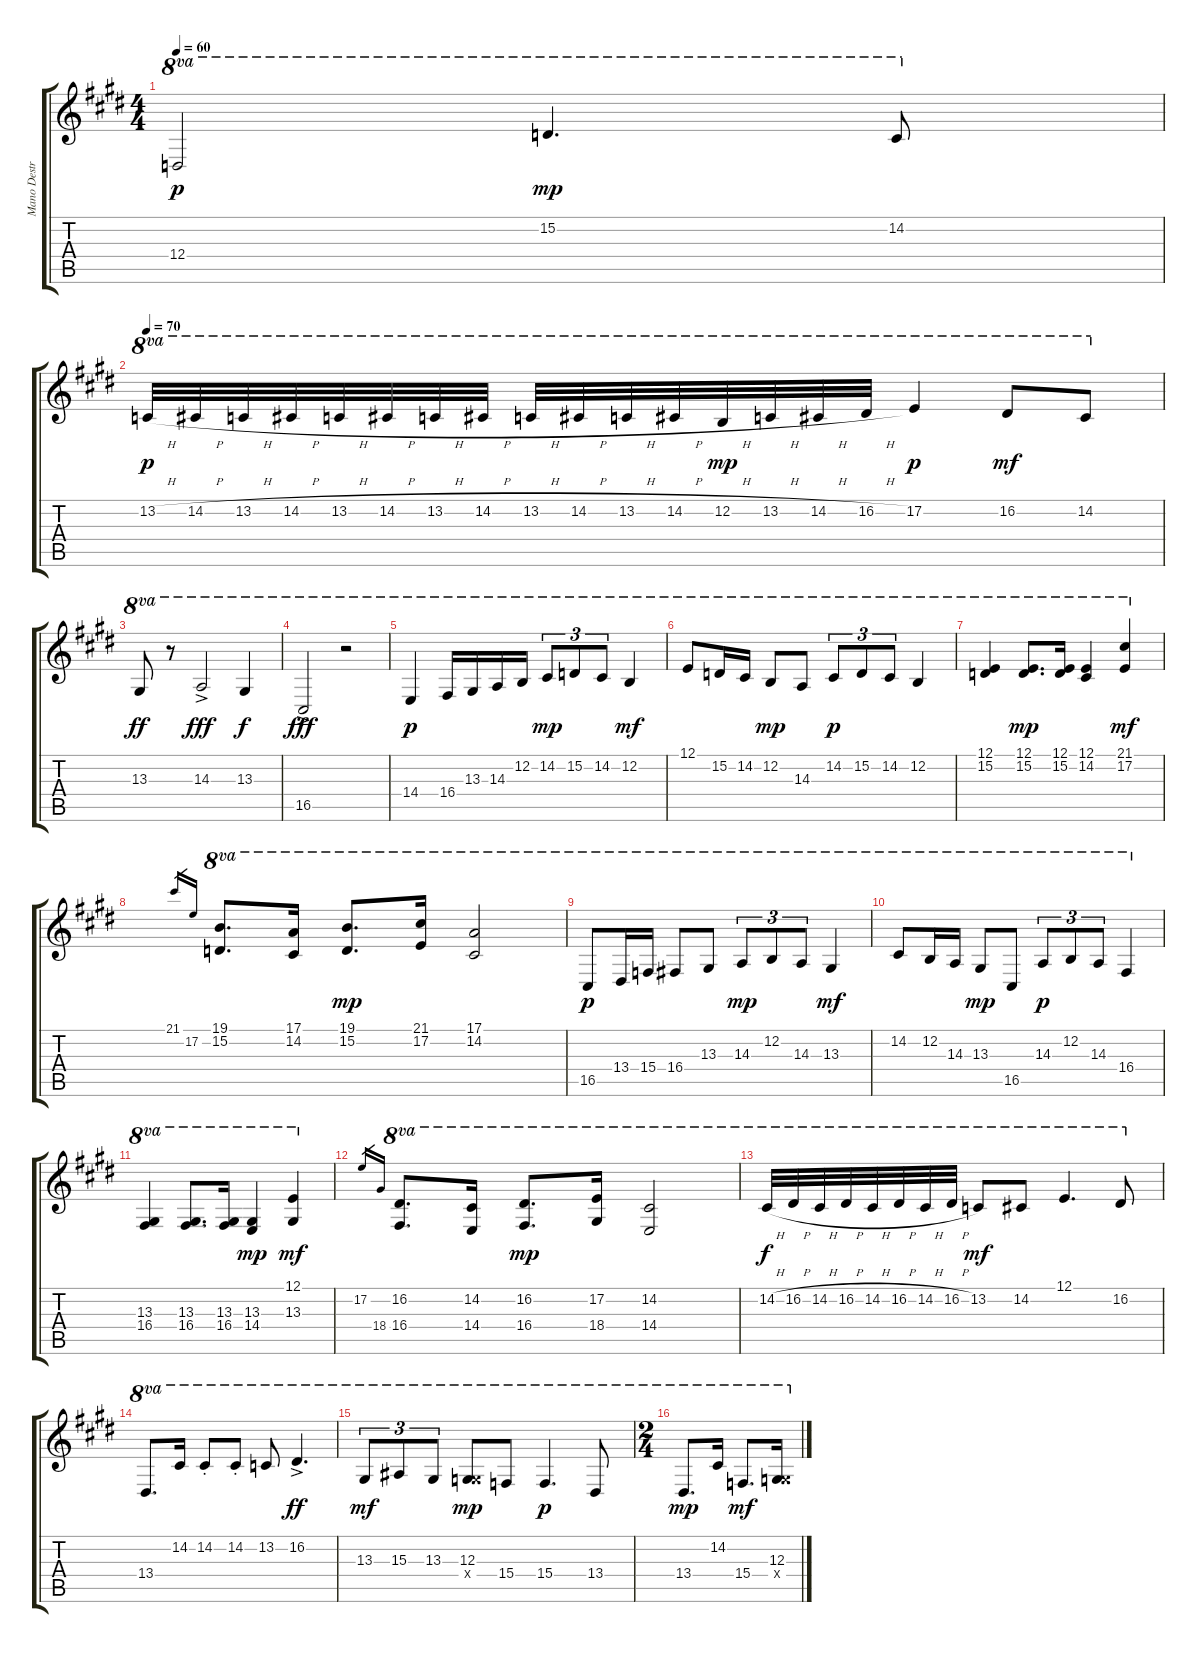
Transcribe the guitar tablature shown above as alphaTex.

\track ("Mano Destra" "Mano Destr") {instrument acousticgrandpiano}
\staff {score tabs}
\tuning (E4 B3 G3 D3 A2 E2) {hide}
\ts (4 4)
\tempo 60
\clef g2
\ks e
12.4.2{ot 8va dy p} 15.2.4{d ot 8va dy mp} 14.2.8{ot 8va} |
\tempo 70
13.2{h}.32{ot 8va dy p} 14.2{h}.32{ot 8va} 13.2{h}.32{ot 8va} 14.2{h}.32{ot 8va} 13.2{h}.32{ot 8va} 14.2{h}.32{ot 8va} 13.2{h}.32{ot 8va} 14.2{h}.32{ot 8va} 13.2{h}.32{ot 8va} 14.2{h}.32{ot 8va} 13.2{h}.32{ot 8va} 14.2{h}.32{ot 8va} 12.2{h}.32{ot 8va dy mp} 13.2{h}.32{ot 8va} 14.2{h}.32{ot 8va} 16.2{h}.32{ot 8va} 17.2.4{ot 8va dy p} 16.2.8{ot 8va dy mf} 14.2.8{ot 8va} |
13.3.8{ot 8va dy ff} r.8{ot 8va} 14.3{ac}.2{ot 8va dy fff} 13.3.4{ot 8va dy f} |
16.5{ac}.2{ot 8va dy fff} r.2{ot 8va} |
14.4.4{ot 8va dy p} 16.4.16{ot 8va} 13.3.16{ot 8va} 14.3.16{ot 8va} 12.2.16{ot 8va} 14.2.8{tu (3 2) ot 8va dy mp} 15.2.8{tu (3 2) ot 8va} 14.2.8{tu (3 2) ot 8va} 12.2.4{ot 8va dy mf} |
12.1.8{ot 8va} 15.2.16{ot 8va} 14.2.16{ot 8va} 12.2.8{ot 8va dy mp} 14.3.8{ot 8va} 14.2.8{tu (3 2) ot 8va dy p} 15.2.8{tu (3 2) ot 8va} 14.2.8{tu (3 2) ot 8va} 12.2.4{ot 8va} |
(12.1 15.2).4{ot 8va} (12.1 15.2).8{d ot 8va dy mp} (12.1 15.2).16{ot 8va} (12.1 14.2).4{ot 8va} (21.1 17.2).4{ot 8va dy mf} |
21.1.16{gr} 17.2.16{gr} (19.1 15.2).8{d ot 8va} (17.1 14.2).16{ot 8va} (19.1 15.2).8{d ot 8va dy mp} (21.1 17.2).16{ot 8va} (17.1 14.2).2{ot 8va} |
16.5.8{ot 8va dy p} 13.4.16{ot 8va} 15.4.16{ot 8va} 16.4.8{ot 8va} 13.3.8{ot 8va} 14.3.8{tu (3 2) ot 8va dy mp} 12.2.8{tu (3 2) ot 8va} 14.3.8{tu (3 2) ot 8va} 13.3.4{ot 8va dy mf} |
14.2.8{ot 8va} 12.2.16{ot 8va} 14.3.16{ot 8va} 13.3.8{ot 8va dy mp} 16.5.8{ot 8va} 14.3.8{tu (3 2) ot 8va dy p} 12.2.8{tu (3 2) ot 8va} 14.3.8{tu (3 2) ot 8va} 16.4.4{ot 8va} |
(13.3 16.4).4{ot 8va} (13.3 16.4).8{d ot 8va} (13.3 16.4).16{ot 8va} (13.3 14.4).4{ot 8va dy mp} (12.1 13.3).4{ot 8va dy mf} |
17.2.16{gr} 18.4.16{gr} (16.2 16.4).8{d ot 8va} (14.2 14.4).16{ot 8va} (16.2 16.4).8{d ot 8va dy mp} (17.2 18.4).16{ot 8va} (14.2 14.4).2{ot 8va} |
14.2{h}.32{ot 8va dy f} 16.2{h}.32{ot 8va} 14.2{h}.32{ot 8va} 16.2{h}.32{ot 8va} 14.2{h}.32{ot 8va} 16.2{h}.32{ot 8va} 14.2{h}.32{ot 8va} 16.2{h}.32{ot 8va} 13.2.8{ot 8va dy mf} 14.2.8{ot 8va} 12.1.4{d ot 8va} 16.2.8{ot 8va} |
13.4.8{d ot 8va} 14.2.16{ot 8va} 14.2{st}.8{ot 8va} 14.2{st}.8{ot 8va} 13.2.8{ot 8va} 16.2{ac}.4{d ot 8va dy ff} |
13.3.8{tu (3 2) ot 8va dy mf} 15.3.8{tu (3 2) ot 8va} 13.3.8{tu (3 2) ot 8va} (12.3 17.4{x}).8{ot 8va dy mp} 15.4.8{ot 8va} 15.4.4{d ot 8va dy p} 13.4.8{ot 8va} |
\ts (2 4)
13.4.8{d ot 8va dy mp} 14.2.16{ot 8va} 15.4.8{d ot 8va dy mf} (12.3 17.4{x}).16{ot 8va}
